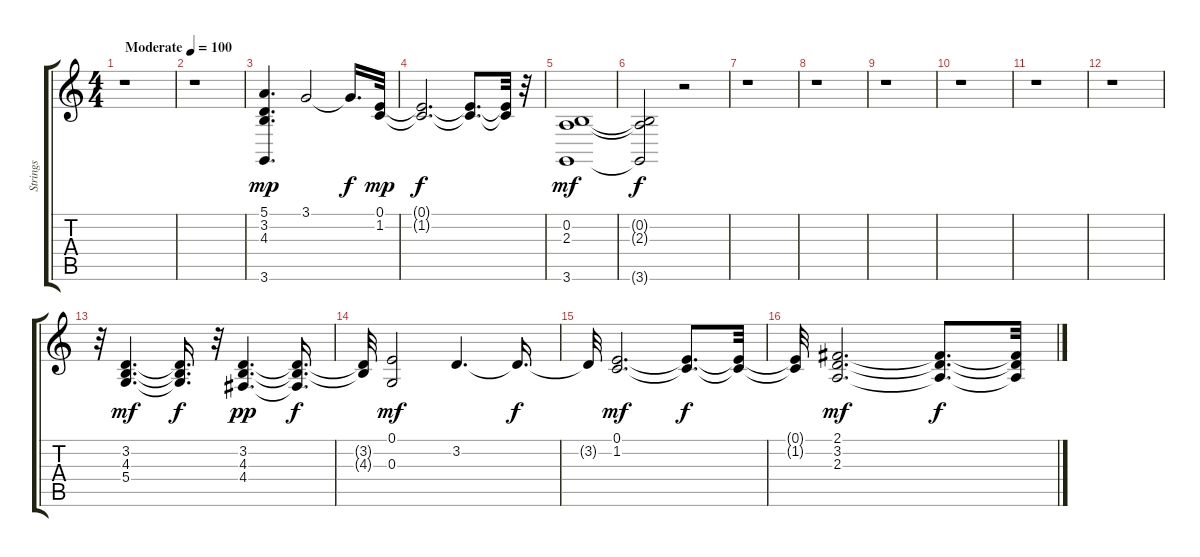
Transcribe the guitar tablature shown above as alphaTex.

\track ("Strings" "Strings") {instrument stringensemble2}
\staff {score tabs}
\tuning (E4 B3 G3 D3 A2 E2) {hide}
\ts (4 4)
\tempo (100 "Moderate")
\tempo 75
\tempo (100 "Moderate")
\clef g2
\ks c
r.1{dy mp instrument stringensemble2} |
r.1 |
(5.1 3.2 4.3 3.6).4{d volume 6} 3.1.2{volume 10} 3.1{t}.16{d dy f} (0.1 1.2).32{dy mp volume 12} |
(0.1{t} 1.2{t}).2{d dy f} (0.1{t} 1.2{t}).8{d} (0.1{t} 1.2{t}).32 r.32 |
(0.2 2.3 3.6).1{dy mf volume 16} |
(0.2{t} 2.3{t} 3.6{t}).2{dy f} r.2 |
r.1 |
r.1 |
r.1 |
r.1 |
r.1 |
r.1 |
r.32 (3.2 4.3 5.4).4{d dy mf volume 16} (3.2{t} 4.3{t} 5.4{t}).16{d dy f} r.32 (3.2 4.3 4.4).4{d dy pp} (3.2{t} 4.3{t} 4.4{t}).16{d dy f} |
(3.2{t} 4.3{t}).32 (0.1 0.3).2{dy mf} 3.2.4{d} 3.2{t}.16{d dy f} |
3.2{t}.32 (0.1 1.2).2{d dy mf} (0.1{t} 1.2{t}).8{d dy f} (0.1{t} 1.2{t}).32 |
(0.1{t} 1.2{t}).32 (2.1 3.2 2.3).2{d dy mf} (2.1{t} 3.2{t} 2.3{t}).8{d dy f} (2.1{t} 3.2{t} 2.3{t}).32
